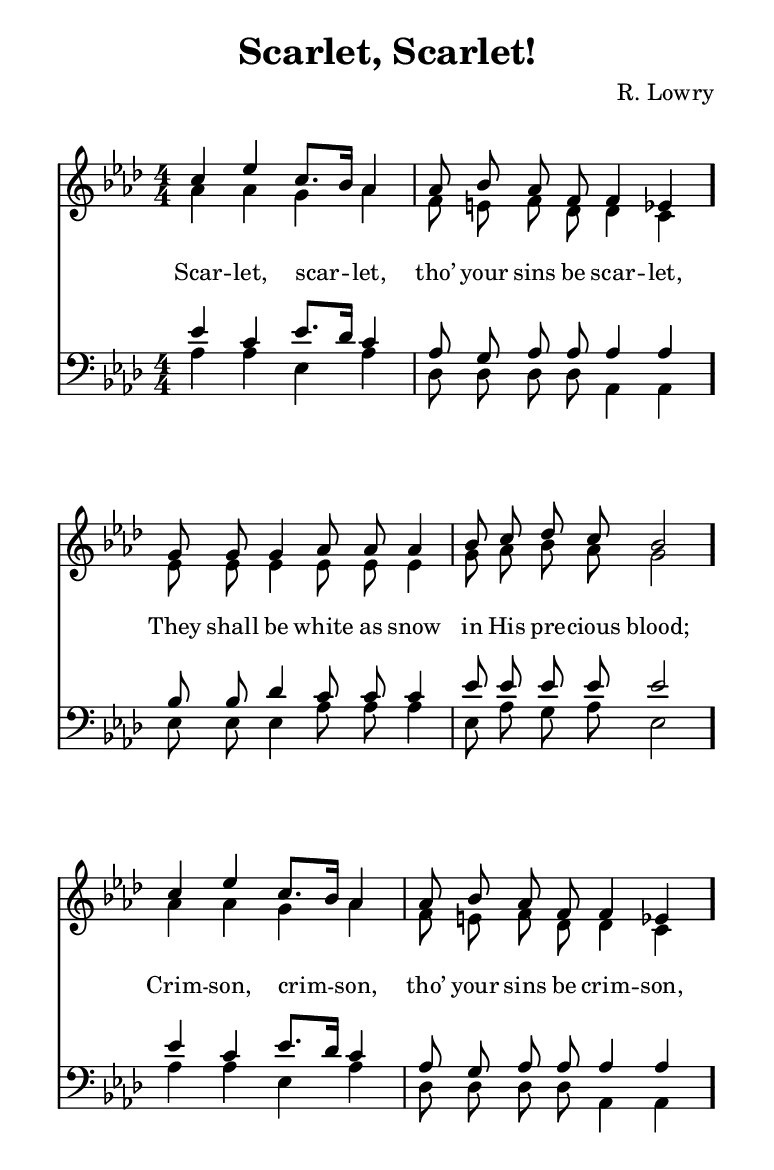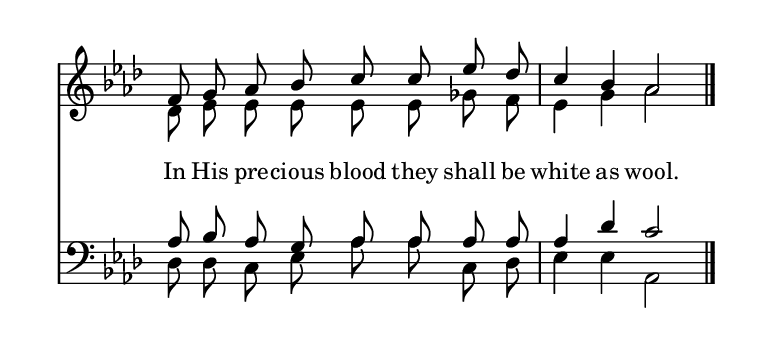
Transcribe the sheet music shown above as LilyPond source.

\include "common/global.ily"
\paper {
  \include "common/paper.ily"
  ragged-last-bottom = ##t
}

\header{
  hymnnumber = "187"
  title = "Scarlet, Scarlet!"
  tunename = ""
  meter = ""
  poet = ""
  composer = "R. Lowry"
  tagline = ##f
}

global = {
  \include "common/overrides.ily"
  \override Staff.TimeSignature.style = #'numbered
  \time 4/4
  \override Score.MetronomeMark.transparent = ##t % hide all fermata changes too
  \tempo 4=80
  \key aes \major
  \autoBeamOff
}

notesSoprano = {
\global
\relative c'' {

  c4 ees c8.[ bes16] aes4 | aes8 bes aes f f4 ees
  g8 g g4 aes8 aes aes4 | bes8 c des c bes2 |
  c4 ees c8.[ bes16] aes4 | aes8 bes aes f f4 ees
  f8 g aes bes c c ees des | c4 bes aes2 |

  \bar "|."

}
}

notesAlto = {
\global
\relative e' {

  aes4 aes g aes | f8 e f des des4 c |
  ees8 ees ees4 ees8 ees ees4 | g8 aes bes aes g2 |
  aes4 aes g aes | f8 e f des des4 c |
  des8 ees ees ees ees ees ges f | ees4 g aes2 |

}
}

notesTenor = {
\global
\relative a' {

  ees4 c ees8.[ des16] c4 | aes8 g aes aes aes4 aes |
  bes8 bes des4 c8 c c4 | ees8 ees ees ees ees2 |
  ees4 c ees8.[ des16] c4 | aes8 g aes aes aes4 aes |
  aes8 bes aes g aes aes aes aes | aes4 des c2 |

}
}

notesBass = {
\global
\relative f {

  aes4 aes ees aes | des,8 des des des aes4 aes |
  ees'8 ees ees4 aes8 aes aes4 | ees8 aes g aes ees2 |
  aes4 aes ees aes | des,8 des des des aes4 aes |
  des8 des c ees aes aes c, des | ees4 ees aes,2 |

}
}

wordsA = \lyricmode {

Scar -- let, scar -- let, tho’ your sins be scar -- let, \bar "."
They shall be white as snow in His pre -- cious blood; \bar "."
Crim -- son, crim -- son, tho’ your sins be crim -- son, \bar "."
In His pre -- cious blood they shall be white as wool. \bar "."

}

\score {
  \context ChoirStaff <<
    \context Staff = upper <<
      \set ChoirStaff.systemStartDelimiter = #'SystemStartBar
      \context Voice  = sopranos { \voiceOne << \notesSoprano >> }
      \context Voice  = altos { \voiceTwo << \notesAlto >> }
      \context Lyrics = one   \lyricsto sopranos \wordsA
    >>
    \context Staff = men <<
      \clef bass
      \context Voice  = tenors { \voiceOne << \notesTenor >> }
      \context Voice  = basses { \voiceTwo << \notesBass >> }
    >>
  >>
  \layout {
    \include "common/layout.ily"
  }
  \midi{
    \include "common/midi.ily"
  }
}

\version "2.19.49"  % necessary for upgrading to future LilyPond versions.

% vi:set et ts=2 sw=2 ai nocindent syntax=lilypond:
